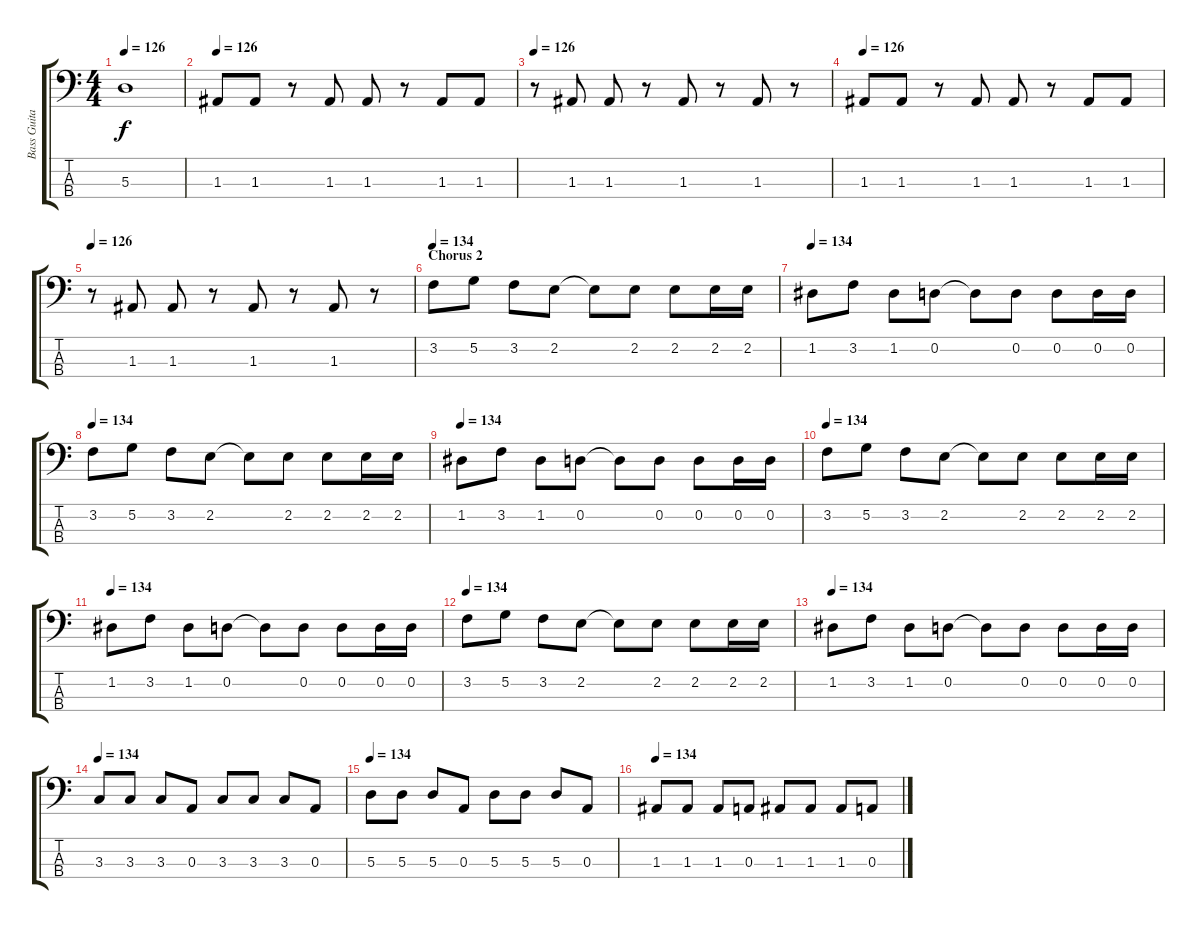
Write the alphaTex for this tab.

\track ("Bass Guitar" "Bass Guita") {instrument electricbasspick}
\staff {score tabs}
\tuning (G2 D2 A1 D1) {hide}
\ts (4 4)
\tempo 126
\clef f4
\ks c
5.3{t}.1{dy f} |
\tempo 126
1.3.8 1.3.8 r.8 1.3.8 1.3.8 r.8 1.3.8 1.3.8 |
\tempo 126
r.8 1.3.8 1.3.8 r.8 1.3.8 r.8 1.3.8 r.8 |
\tempo 126
1.3.8 1.3.8 r.8 1.3.8 1.3.8 r.8 1.3.8 1.3.8 |
\tempo 126
r.8 1.3.8 1.3.8 r.8 1.3.8 r.8 1.3.8 r.8 |
\section ("" "Chorus 2")
\tempo 134
3.2.8 5.2.8 3.2.8 2.2.8 2.2{t}.8 2.2.8 2.2.8 2.2.16 2.2.16 |
\tempo 134
1.2.8 3.2.8 1.2.8 0.2.8 0.2{t}.8 0.2.8 0.2.8 0.2.16 0.2.16 |
\tempo 134
3.2.8 5.2.8 3.2.8 2.2.8 2.2{t}.8 2.2.8 2.2.8 2.2.16 2.2.16 |
\tempo 134
1.2.8 3.2.8 1.2.8 0.2.8 0.2{t}.8 0.2.8 0.2.8 0.2.16 0.2.16 |
\tempo 134
3.2.8 5.2.8 3.2.8 2.2.8 2.2{t}.8 2.2.8 2.2.8 2.2.16 2.2.16 |
\tempo 134
1.2.8 3.2.8 1.2.8 0.2.8 0.2{t}.8 0.2.8 0.2.8 0.2.16 0.2.16 |
\tempo 134
3.2.8 5.2.8 3.2.8 2.2.8 2.2{t}.8 2.2.8 2.2.8 2.2.16 2.2.16 |
\tempo 134
1.2.8 3.2.8 1.2.8 0.2.8 0.2{t}.8 0.2.8 0.2.8 0.2.16 0.2.16 |
\tempo 134
3.3.8 3.3.8 3.3.8 0.3.8 3.3.8 3.3.8 3.3.8 0.3.8 |
\tempo 134
5.3.8 5.3.8 5.3.8 0.3.8 5.3.8 5.3.8 5.3.8 0.3.8 |
\tempo 134
1.3.8 1.3.8 1.3.8 0.3.8 1.3.8 1.3.8 1.3.8 0.3.8
